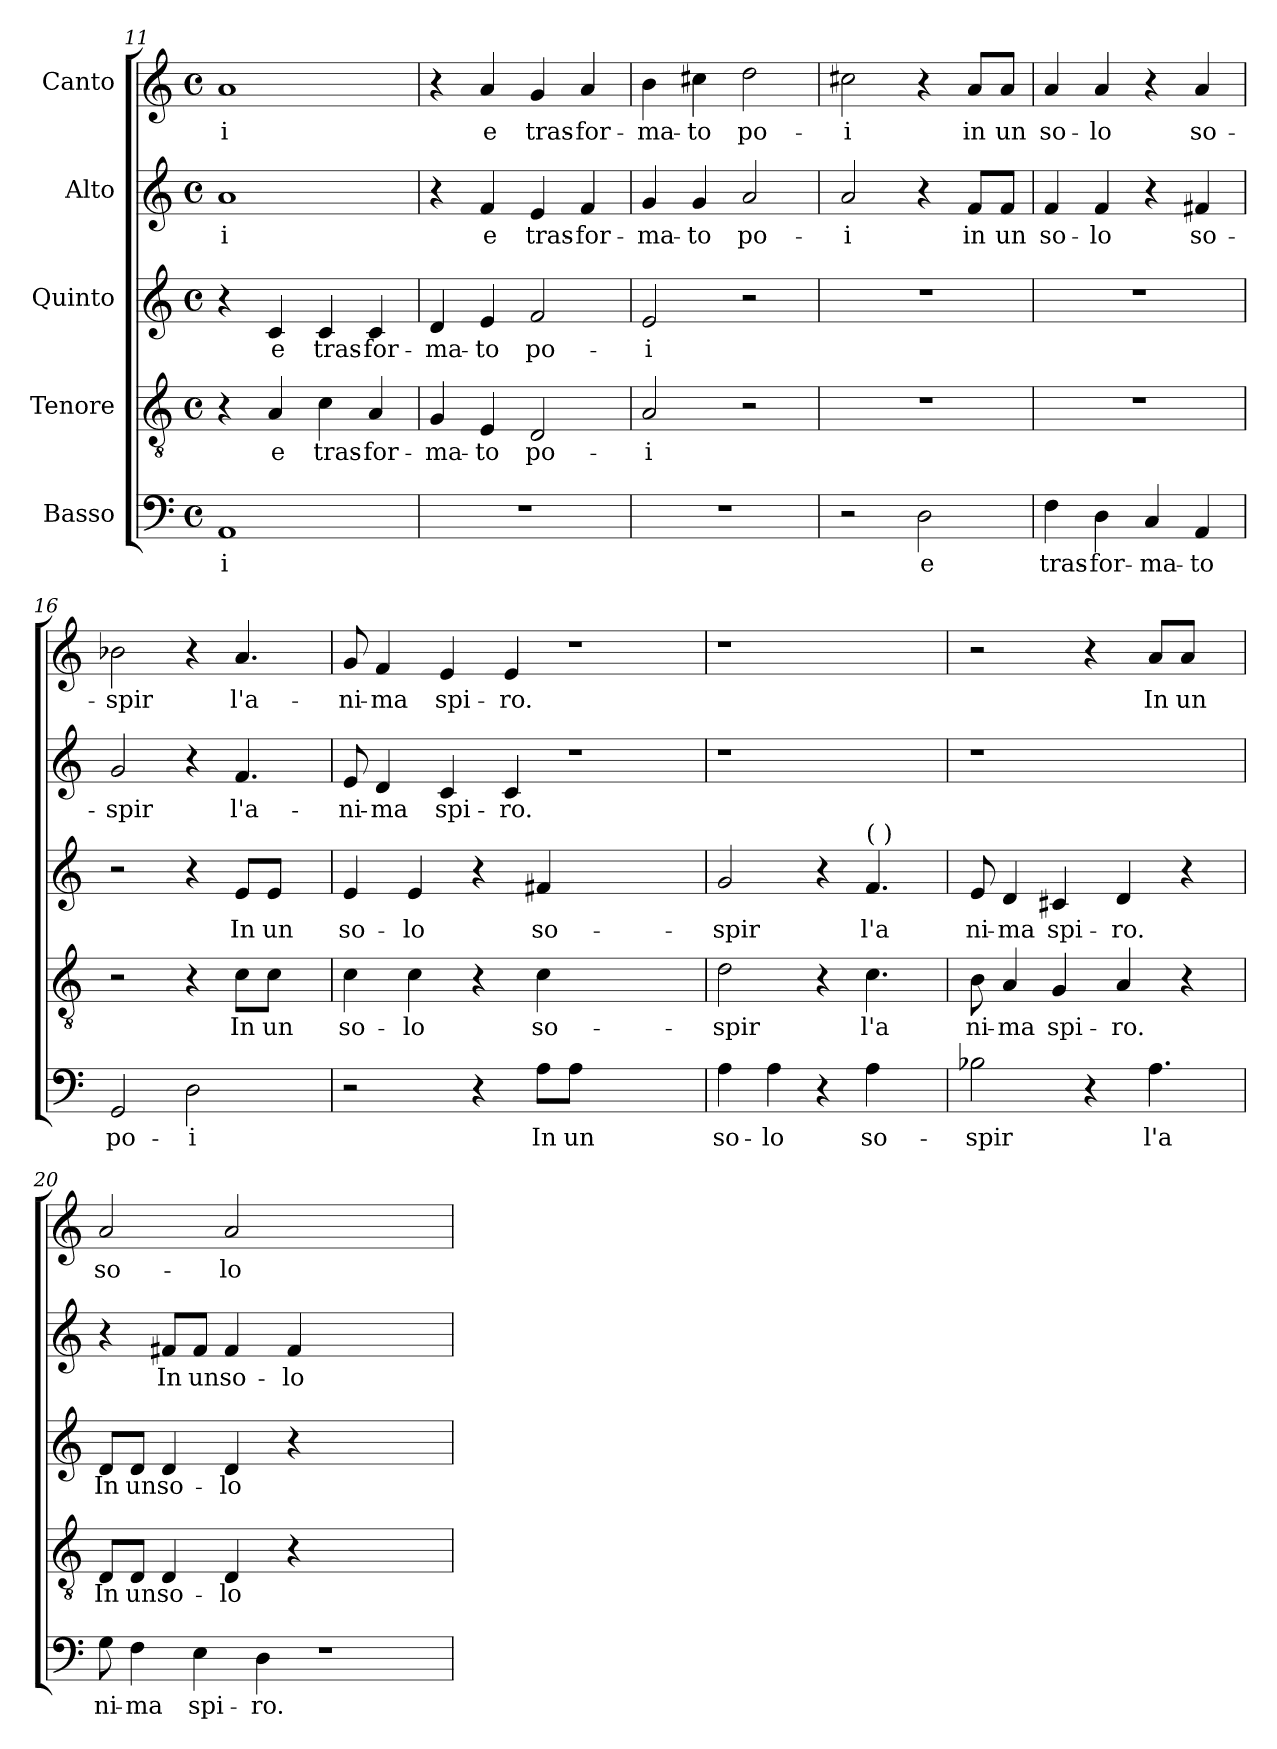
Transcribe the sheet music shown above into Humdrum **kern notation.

**kern	**text	**kern	**text	**kern	**text	**kern	**text	**kern	**text
*part5	*part5	*part4	*part4	*part3	*part3	*part2	*part2	*part1	*part1
*staff5	*staff5	*staff4	*staff4	*staff3	*staff3	*staff2	*staff2	*staff1	*staff1
*I"Basso	*	*I"Tenore	*	*I"Quinto	*	*I"Alto	*	*I"Canto	*
*clefF4	*	*clefGv2	*	*clefG2	*	*clefG2	*	*clefG2	*
*k[]	*	*k[]	*	*k[]	*	*k[]	*	*k[]	*
*M4/4	*	*M4/4	*	*M4/4	*	*M4/4	*	*M4/4	*
*met(c)	*	*met(c)	*	*met(c)	*	*met(c)	*	*met(c)	*
=11	=11	=11	=11	=11	=11	=11	=11	=11	=11
!	!LO:LY:b	!	!	!	!	!	!LO:LY:b	!	!LO:LY:b
1AA	-i	4r	.	4r	.	1a	-i	1a	-i
!	!	!	!LO:LY:b	!	!LO:LY:b	!	!	!	!
.	.	4A/	e	4c/	e	.	.	.	.
!	!	!	!LO:LY:b	!	!LO:LY:b	!	!	!	!
.	.	4c\	tras-	4c/	tras-	.	.	.	.
!	!	!	!LO:LY:b	!	!LO:LY:b	!	!	!	!
.	.	4A/	-for-	4c/	-for-	.	.	.	.
=12	=12	=12	=12	=12	=12	=12	=12	=12	=12
!	!	!	!LO:LY:b	!	!LO:LY:b	!	!	!	!
1r	.	4G/	-ma-	4d/	-ma-	4r	.	4r	.
!	!	!	!LO:LY:b	!	!LO:LY:b	!	!LO:LY:b	!	!LO:LY:b
.	.	4E/	-to	4e/	-to	4f/	e	4a/	e
!	!	!	!LO:LY:b	!	!LO:LY:b	!	!LO:LY:b	!	!LO:LY:b
.	.	2D/	po-	2f/	po-	4e/	tras-	4g/	tras-
!	!	!	!	!	!	!	!LO:LY:b	!	!LO:LY:b
.	.	.	.	.	.	4f/	-for-	4a/	-for-
=13	=13	=13	=13	=13	=13	=13	=13	=13	=13
!	!	!	!LO:LY:b	!	!LO:LY:b	!	!LO:LY:b	!	!LO:LY:b
1r	.	2A/	-i	2e/	-i	4g/	-ma-	4b\	-ma-
!	!	!	!	!	!	!	!LO:LY:b	!	!LO:LY:b
.	.	.	.	.	.	4g/	-to	4cc#X\	-to
!	!	!	!	!	!	!	!LO:LY:b	!	!LO:LY:b
.	.	2r	.	2r	.	2a/	po-	2dd\	po-
=14	=14	=14	=14	=14	=14	=14	=14	=14	=14
!	!	!	!	!	!	!	!LO:LY:b	!	!LO:LY:b
2r	.	1r	.	1r	.	2a/	-i	2cc#X\	-i
!	!LO:LY:b	!	!	!	!	!	!	!	!
2D\	e	.	.	.	.	4r	.	4r	.
!	!	!	!	!	!	!	!LO:LY:b	!	!LO:LY:b
.	.	.	.	.	.	8f/L	in	8a/L	in
!	!	!	!	!	!	!	!LO:LY:b	!	!LO:LY:b
.	.	.	.	.	.	8f/J	un	8a/J	un
!!LO:PB:g=z
=15	=15	=15	=15	=15	=15	=15	=15	=15	=15
!	!LO:LY:b	!	!	!	!	!	!LO:LY:b	!	!LO:LY:b
4F\	tras-	1r	.	1r	.	4f/	so-	4a/	so-
!	!LO:LY:b	!	!	!	!	!	!LO:LY:b	!	!LO:LY:b
4D\	-for-	.	.	.	.	4f/	-lo	4a/	-lo
!	!LO:LY:b	!	!	!	!	!	!	!	!
4C/	-ma-	.	.	.	.	4r	.	4r	.
!	!LO:LY:b	!	!	!	!	!	!LO:LY:b	!	!LO:LY:b
4AA/	-to	.	.	.	.	4f#X/	so-	4a/	so-
!!LO:LB:g=z
=16	=16	=16	=16	=16	=16	=16	=16	=16	=16
!	!LO:LY:b	!	!	!	!	!	!LO:LY:b	!	!LO:LY:b
*	*	*	*	*	*	*	*	*^	*
2GG/	po-	2r	.	2r	.	2g/	-spir	2b-X\	2ryy	-spir
!	!LO:LY:b	!	!	!	!	!	!	!	!	!
2D\	-i	4r	.	4r	.	4r	.	4r	4ryy	.
!	!	!	!LO:LY:b	!	!LO:LY:b	!	!LO:LY:b	!	!	!LO:LY:b
.	.	8c\L	In	8e/L	In	4.f/	l'a-	4.a/	8ryy	l'a-
!	!	!	!LO:LY:b	!	!LO:LY:b	!	!	!	!	!
.	.	8c\J	un	8e/J	un	.	.	.	8ryy	.
8ryy	.	8ryy	.	8ryy	.	.	.	.	8ryy	.
=17	=17	=17	=17	=17	=17	=17	=17	=17	=17	=17
!	!	!	!LO:LY:b	!	!LO:LY:b	!	!LO:LY:b	!	!	!LO:LY:b
2r	.	4c\	so-	4e/	so-	8e/	-ni-	8g/	1ryy	-ni-
!	!	!	!	!	!	!	!LO:LY:b	!	!	!LO:LY:b
.	.	.	.	.	.	4d/	-ma	4f/	.	-ma
!	!	!	!LO:LY:b	!	!LO:LY:b	!	!	!	!	!
.	.	4c\	-lo	4e/	-lo	.	.	.	.	.
!	!	!	!	!	!	!	!LO:LY:b	!	!	!LO:LY:b
.	.	.	.	.	.	4c/	spi-	4e/	.	spi-
4r	.	4r	.	4r	.	.	.	.	.	.
!	!	!	!	!	!	!	!LO:LY:b	!	!	!LO:LY:b
.	.	.	.	.	.	4c/	-ro.	4e/	.	-ro.
!	!LO:LY:b	!	!LO:LY:b	!	!LO:LY:b	!	!	!	!	!
8A\L	In	4c\	so-	4f#X/	so-	.	.	.	.	.
!	!LO:LY:b	!	!	!	!	!	!	!	!	!
8A\J	un	.	.	.	.	1r	.	1r	.	.
2..ryy	.	2..ryy	.	2..ryy	.	.	.	.	2..ryy	.
=18	=18	=18	=18	=18	=18	=18	=18	=18	=18	=18
!	!LO:LY:b	!	!LO:LY:b	!	!LO:LY:b	!	!	!	!	!
4A\	so-	2d\	-spir	2g/	-spir	1r	.	1r	1ryy	.
!	!LO:LY:b	!	!	!	!	!	!	!	!	!
4A\	-lo	.	.	.	.	.	.	.	.	.
4r	.	4r	.	4r	.	.	.	.	.	.
!	!	!	!	!LO:TX:a:t=(  )	!	!	!	!	!	!
!	!LO:LY:b	!	!LO:LY:b	!	!LO:LY:b	!	!	!	!	!
4A\	so-	4.c\	l'a	4.f/	l'a	.	.	.	.	.
8ryy	.	.	.	.	.	8ryy	.	8ryy	8ryy	.
=19	=19	=19	=19	=19	=19	=19	=19	=19	=19	=19
!	!LO:LY:b	!	!LO:LY:b	!	!LO:LY:b	!	!	!	!	!
2B-X\	-spir	8B\	ni-	8e/	ni-	1r	.	2r	2ryy	.
!	!	!	!LO:LY:b	!	!LO:LY:b	!	!	!	!	!
.	.	4A/	-ma	4d/	-ma	.	.	.	.	.
!	!	!	!LO:LY:b	!	!LO:LY:b	!	!	!	!	!
.	.	4G/	spi-	4c#X/	spi-	.	.	.	.	.
4r	.	.	.	.	.	.	.	4r	4ryy	.
!	!	!	!LO:LY:b	!	!LO:LY:b	!	!	!	!	!
.	.	4A/	-ro.	4d/	-ro.	.	.	.	.	.
!	!LO:LY:b	!	!	!	!	!	!	!	!	!LO:LY:b
4.A\	l'a	.	.	.	.	.	.	8a/L	8ryy	In
!	!	!	!	!	!	!	!	!	!	!LO:LY:b
.	.	4r	.	4r	.	.	.	8a/J	8ryy	un
.	.	.	.	.	.	8ryy	.	8ryy	8ryy	.
=20	=20	=20	=20	=20	=20	=20	=20	=20	=20	=20
!	!LO:LY:b	!	!LO:LY:b	!	!LO:LY:b	!	!	!	!	!LO:LY:b
*	*	*	*	*	*	*	*	*v	*v	*
8G\	ni-	8D/L	In	8d/L	In	4r	.	2a/	so-
!	!LO:LY:b	!	!LO:LY:b	!	!LO:LY:b	!	!	!	!
4F\	-ma	8D/J	un	8d/J	un	.	.	.	.
!	!	!	!LO:LY:b	!	!LO:LY:b	!	!LO:LY:b	!	!
.	.	4D/	so-	4d/	so-	8f#X/L	In	.	.
!	!LO:LY:b	!	!	!	!	!	!LO:LY:b	!	!
4E\	spi-	.	.	.	.	8f#i/J	un	.	.
!	!	!	!LO:LY:b	!	!LO:LY:b	!	!LO:LY:b	!	!LO:LY:b
.	.	4D/	-lo	4d/	-lo	4f#i/	so-	2a/	-lo
!	!LO:LY:b	!	!	!	!	!	!	!	!
4D\	-ro.	.	.	.	.	.	.	.	.
!	!	!	!	!	!	!	!LO:LY:b	!	!
.	.	4r	.	4r	.	4f#/	-lo	.	.
1r	.	.	.	.	.	.	.	.	.
.	.	2..ryy	.	2..ryy	.	2..ryy	.	2..ryy	.
=	=	=	=	=	=	=	=	=	=
*-	*-	*-	*-	*-	*-	*-	*-	*-	*-
